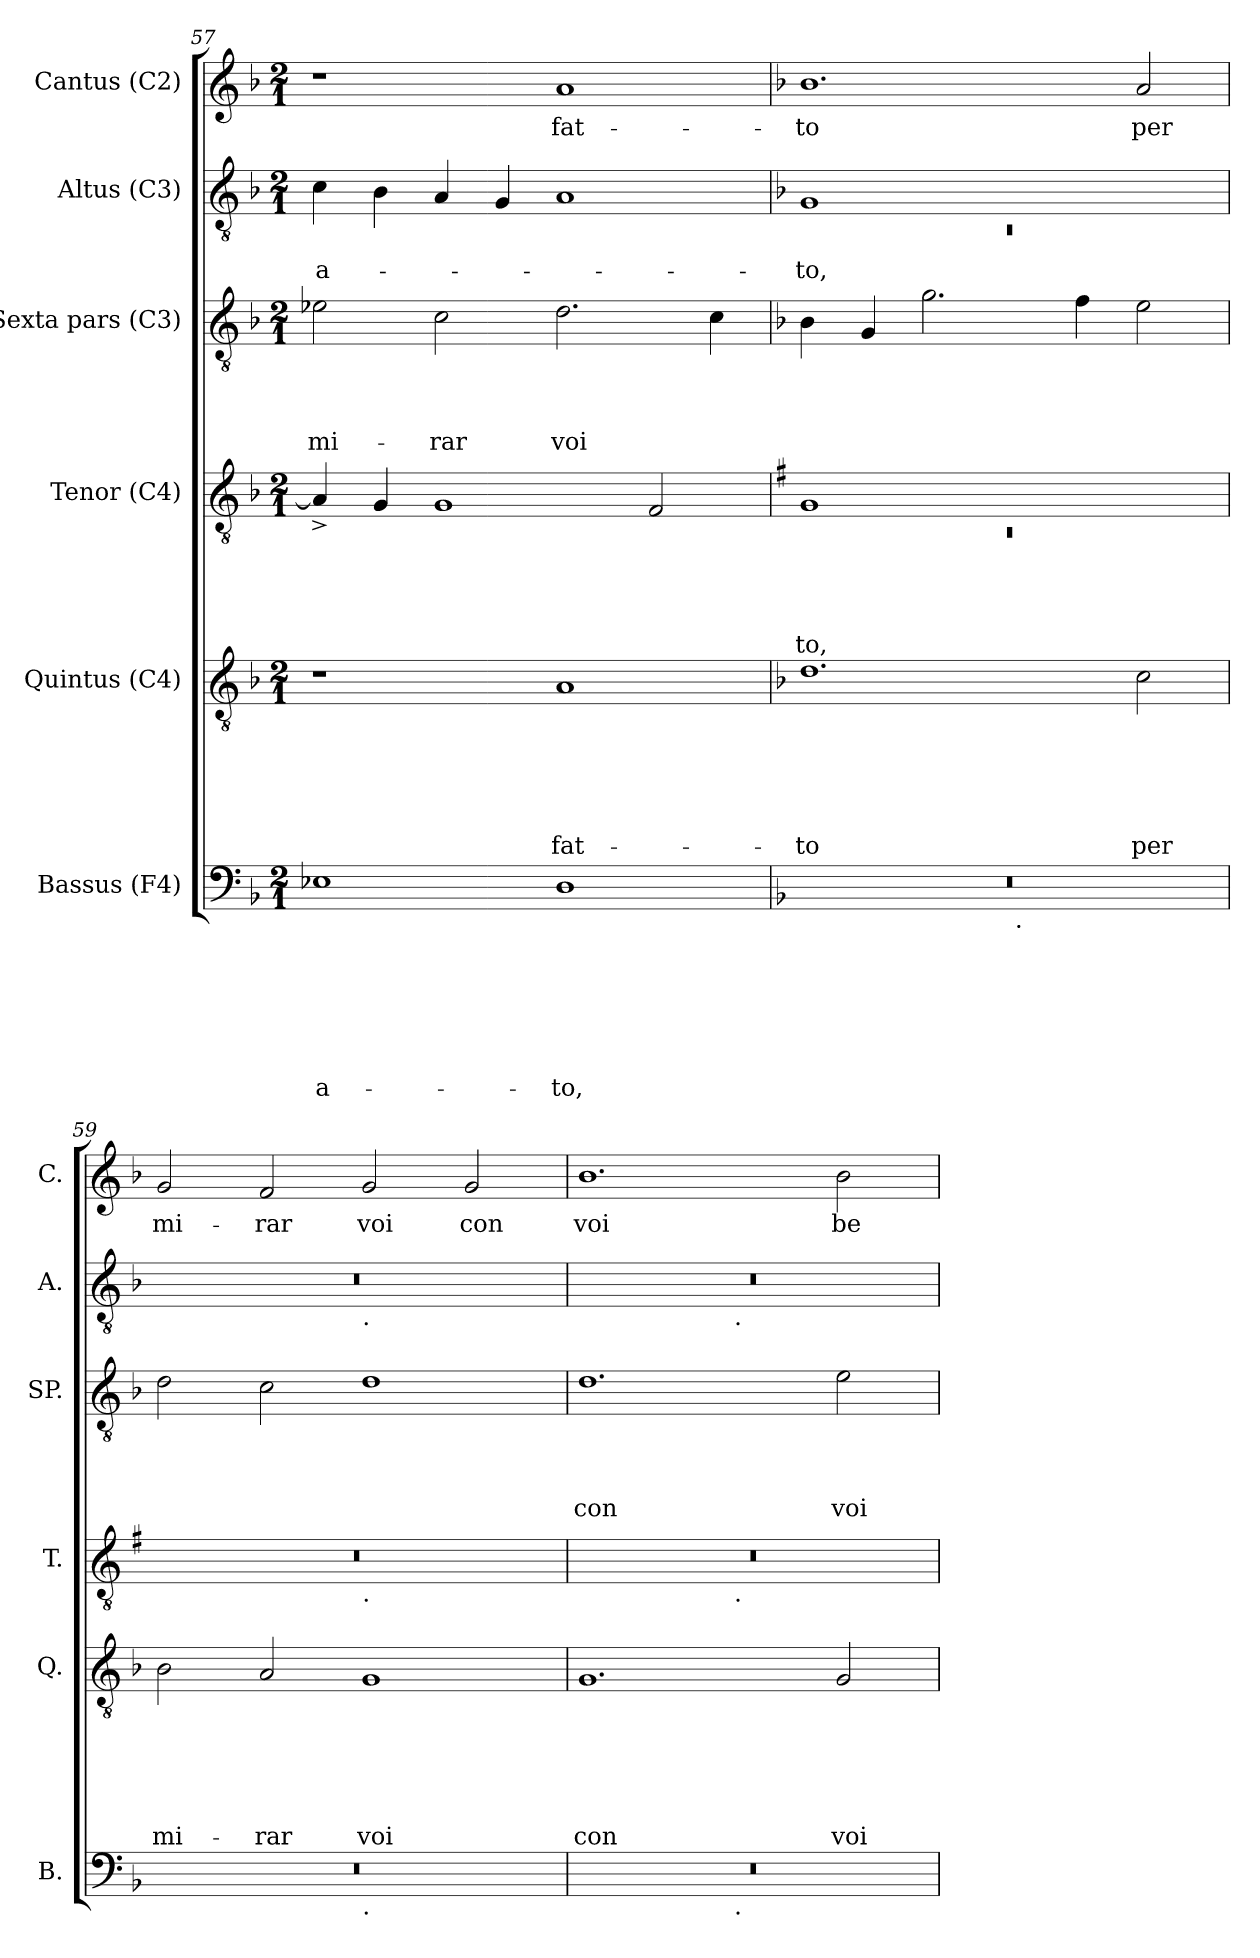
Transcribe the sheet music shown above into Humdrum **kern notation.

**kern	**text	**text	**text	**text	**text	**text	**text	**kern	**text	**text	**text	**text	**text	**text	**kern	**text	**text	**text	**text	**text	**kern	**text	**text	**text	**text	**kern	**text	**text	**kern	**text
*part6	*part6	*part6	*part6	*part6	*part6	*part6	*part6	*part5	*part5	*part5	*part5	*part5	*part5	*part5	*part4	*part4	*part4	*part4	*part4	*part4	*part3	*part3	*part3	*part3	*part3	*part2	*part2	*part2	*part1	*part1
*staff6	*staff6	*staff6	*staff6	*staff6	*staff6	*staff6	*staff6	*staff5	*staff5	*staff5	*staff5	*staff5	*staff5	*staff5	*staff4	*staff4	*staff4	*staff4	*staff4	*staff4	*staff3	*staff3	*staff3	*staff3	*staff3	*staff2	*staff2	*staff2	*staff1	*staff1
*I"Bassus (F4)	*	*	*	*	*	*	*	*I"Quintus (C4)	*	*	*	*	*	*	*I"Tenor (C4)	*	*	*	*	*	*I"Sexta pars (C3)	*	*	*	*	*I"Altus (C3)	*	*	*I"Cantus (C2)	*
*I'B.	*	*	*	*	*	*	*	*I'Q.	*	*	*	*	*	*	*I'T.	*	*	*	*	*	*I'SP.	*	*	*	*	*I'A.	*	*	*I'C.	*
!!LO:LB:g=z
*clefF4	*	*	*	*	*	*	*	*clefGv2	*	*	*	*	*	*	*clefGv2	*	*	*	*	*	*clefGv2	*	*	*	*	*clefGv2	*	*	*clefG2	*
*k[b-]	*	*	*	*	*	*	*	*k[b-]	*	*	*	*	*	*	*k[b-]	*	*	*	*	*	*k[b-]	*	*	*	*	*k[b-]	*	*	*k[b-]	*
*F:	*	*	*	*	*	*	*	*F:	*	*	*	*	*	*	*F:	*	*	*	*	*	*F:	*	*	*	*	*F:	*	*	*F:	*
*M2/1	*	*	*	*	*	*	*	*M2/1	*	*	*	*	*	*	*M2/1	*	*	*	*	*	*M2/1	*	*	*	*	*M2/1	*	*	*M2/1	*
=57	=57	=57	=57	=57	=57	=57	=57	=57	=57	=57	=57	=57	=57	=57	=57	=57	=57	=57	=57	=57	=57	=57	=57	=57	=57	=57	=57	=57	=57	=57
!	!	!	!	!	!	!	!LO:LY:b:rj	!	!	!	!	!	!	!	!	!	!	!	!	!	!	!	!	!	!LO:LY:b	!	!	!LO:LY:b	!	!
1E-	.	.	.	.	.	.	-a-	1r	.	.	.	.	.	.	4A^</]	.	.	.	.	.	2e-X\	.	.	.	mi-	4c\	.	-a-	1r	.
.	.	.	.	.	.	.	.	.	.	.	.	.	.	.	4G/	.	.	.	.	.	.	.	.	.	.	4B-\	.	.	.	.
!	!	!	!	!	!	!	!	!	!	!	!	!	!	!	!	!	!	!	!	!	!	!	!	!	!LO:LY:b	!	!	!	!	!
.	.	.	.	.	.	.	.	.	.	.	.	.	.	.	1G	.	.	.	.	.	2c\	.	.	.	-rar	4A/	.	.	.	.
.	.	.	.	.	.	.	.	.	.	.	.	.	.	.	.	.	.	.	.	.	.	.	.	.	.	4G/	.	.	.	.
!	!	!	!	!	!	!	!LO:LY:b	!	!	!	!	!	!	!LO:LY:b	!	!	!	!	!	!	!	!	!	!	!LO:LY:b	!	!	!	!	!LO:LY:b
1D	.	.	.	.	.	.	-to,	1A	.	.	.	.	.	fat-	.	.	.	.	.	.	2.d\	.	.	.	voi	1A	.	.	1a	fat-
.	.	.	.	.	.	.	.	.	.	.	.	.	.	.	2F/	.	.	.	.	.	.	.	.	.	.	.	.	.	.	.
.	.	.	.	.	.	.	.	.	.	.	.	.	.	.	.	.	.	.	.	.	4c\	.	.	.	.	.	.	.	.	.
=58	=58	=58	=58	=58	=58	=58	=58	=58	=58	=58	=58	=58	=58	=58	=58	=58	=58	=58	=58	=58	=58	=58	=58	=58	=58	=58	=58	=58	=58	=58
*	*	*	*	*	*	*	*	*	*	*	*	*	*	*	*k[f#]	*	*	*	*	*	*	*	*	*	*	*	*	*	*	*
*	*	*	*	*	*	*	*	*	*	*	*	*	*	*	*G:	*	*	*	*	*	*	*	*	*	*	*	*	*	*	*
*	*	*	*	*	*	*	*	*	*	*	*	*	*	*	*^	*	*	*	*	*	*	*	*	*	*	*^	*	*	*	*
!	!	!	!	!	!	!	!	!	!	!	!	!	!	!LO:LY:b	!	!LO:N:vis=1	!	!	!	!	!LO:LY:b	!	!	!	!	!	!	!LO:N:vis=1	!	!LO:LY:b	!	!LO:LY:b
*^	*	*	*	*	*	*	*	*	*	*	*	*	*	*	*	*	*	*	*	*	*	*	*	*	*	*	*	*	*	*	*	*
0r	1ryy	.	.	.	.	.	.	.	1.d	.	.	.	.	.	-to	1G	0rC	.	.	.	.	-to,	4B-\	.	.	.	.	1G	0rC	.	-to,	1.b-	-to
.	.	.	.	.	.	.	.	.	.	.	.	.	.	.	.	.	.	.	.	.	.	.	4G/	.	.	.	.	.	.	.	.	.	.
.	.	.	.	.	.	.	.	.	.	.	.	.	.	.	.	.	.	.	.	.	.	.	2.g\	.	.	.	.	.	.	.	.	.	.
!	!LO:TX:b:t=.	!	!	!	!	!	!	!	!	!	!	!	!	!	!	!	!	!	!	!	!	!	!	!	!	!	!	!	!	!	!	!	!
.	1ryy	.	.	.	.	.	.	.	.	.	.	.	.	.	.	1ryy	.	.	.	.	.	.	.	.	.	.	.	1ryy	.	.	.	.	.
.	.	.	.	.	.	.	.	.	.	.	.	.	.	.	.	.	.	.	.	.	.	.	4f\	.	.	.	.	.	.	.	.	.	.
!	!	!	!	!	!	!	!	!	!	!	!	!	!	!	!LO:LY:b	!	!	!	!	!	!	!	!	!	!	!	!	!	!	!	!	!	!LO:LY:b
.	.	.	.	.	.	.	.	.	2c\	.	.	.	.	.	per	.	.	.	.	.	.	.	2e\	.	.	.	.	.	.	.	.	2a/	per
=59	=59	=59	=59	=59	=59	=59	=59	=59	=59	=59	=59	=59	=59	=59	=59	=59	=59	=59	=59	=59	=59	=59	=59	=59	=59	=59	=59	=59	=59	=59	=59	=59	=59
!	!	!	!	!	!	!	!	!	!	!	!	!	!	!	!LO:LY:b	!	!	!	!	!	!	!	!	!	!	!	!	!	!	!	!	!	!LO:LY:b
0r	1ryy	.	.	.	.	.	.	.	2B-\	.	.	.	.	.	mi-	0r	1ryy	.	.	.	.	.	2d\	.	.	.	.	0r	1ryy	.	.	2g/	mi-
!	!	!	!	!	!	!	!	!	!	!	!	!	!	!	!LO:LY:b	!	!	!	!	!	!	!	!	!	!	!	!	!	!	!	!	!	!LO:LY:b
.	.	.	.	.	.	.	.	.	2A/	.	.	.	.	.	-rar	.	.	.	.	.	.	.	2c\	.	.	.	.	.	.	.	.	2f/	-rar
!	!	!	!	!	!	!	!	!	!	!	!	!	!	!	!	!	!	!	!	!	!	!	!	!	!	!	!	!	!LO:TX:b:t=.	!	!	!	!
!	!	!	!	!	!	!	!	!	!	!	!	!	!	!	!	!	!LO:TX:b:t=.	!	!	!	!	!	!	!	!	!	!	!	!	!	!	!	!
!	!LO:TX:b:t=.	!	!	!	!	!	!	!	!	!	!	!	!	!	!	!	!	!	!	!	!	!	!	!	!	!	!	!	!	!	!	!	!
!	!	!	!	!	!	!	!	!	!	!	!	!	!	!	!LO:LY:b	!	!	!	!	!	!	!	!	!	!	!	!	!	!	!	!	!	!LO:LY:b
.	1ryy	.	.	.	.	.	.	.	1G	.	.	.	.	.	voi	.	1ryy	.	.	.	.	.	1d	.	.	.	.	.	1ryy	.	.	2g/	voi
!	!	!	!	!	!	!	!	!	!	!	!	!	!	!	!	!	!	!	!	!	!	!	!	!	!	!	!	!	!	!	!	!	!LO:LY:b
.	.	.	.	.	.	.	.	.	.	.	.	.	.	.	.	.	.	.	.	.	.	.	.	.	.	.	.	.	.	.	.	2g/	con
=60	=60	=60	=60	=60	=60	=60	=60	=60	=60	=60	=60	=60	=60	=60	=60	=60	=60	=60	=60	=60	=60	=60	=60	=60	=60	=60	=60	=60	=60	=60	=60	=60	=60
!	!	!	!	!	!	!	!	!	!	!	!	!	!	!	!LO:LY:b	!	!	!	!	!	!	!	!	!	!	!	!LO:LY:b	!	!	!	!	!	!LO:LY:b
0r	1ryy	.	.	.	.	.	.	.	1.G	.	.	.	.	.	con	0r	1ryy	.	.	.	.	.	1.d	.	.	.	con	0r	1ryy	.	.	1.b-	voi
!	!	!	!	!	!	!	!	!	!	!	!	!	!	!	!	!	!	!	!	!	!	!	!	!	!	!	!	!	!LO:TX:b:t=.	!	!	!	!
!	!	!	!	!	!	!	!	!	!	!	!	!	!	!	!	!	!LO:TX:b:t=.	!	!	!	!	!	!	!	!	!	!	!	!	!	!	!	!
!	!LO:TX:b:t=.	!	!	!	!	!	!	!	!	!	!	!	!	!	!	!	!	!	!	!	!	!	!	!	!	!	!	!	!	!	!	!	!
.	1ryy	.	.	.	.	.	.	.	.	.	.	.	.	.	.	.	1ryy	.	.	.	.	.	.	.	.	.	.	.	1ryy	.	.	.	.
!	!	!	!	!	!	!	!	!	!	!	!	!	!	!	!LO:LY:b	!	!	!	!	!	!	!	!	!	!	!	!LO:LY:b	!	!	!	!	!	!LO:LY:b
.	.	.	.	.	.	.	.	.	2G/	.	.	.	.	.	voi	.	.	.	.	.	.	.	2e\	.	.	.	voi	.	.	.	.	2b-\	be-
*v	*v	*	*	*	*	*	*	*	*	*	*	*	*	*	*	*v	*v	*	*	*	*	*	*	*	*	*	*	*v	*v	*	*	*	*
=	=	=	=	=	=	=	=	=	=	=	=	=	=	=	=	=	=	=	=	=	=	=	=	=	=	=	=	=	=	=
*-	*-	*-	*-	*-	*-	*-	*-	*-	*-	*-	*-	*-	*-	*-	*-	*-	*-	*-	*-	*-	*-	*-	*-	*-	*-	*-	*-	*-	*-	*-
